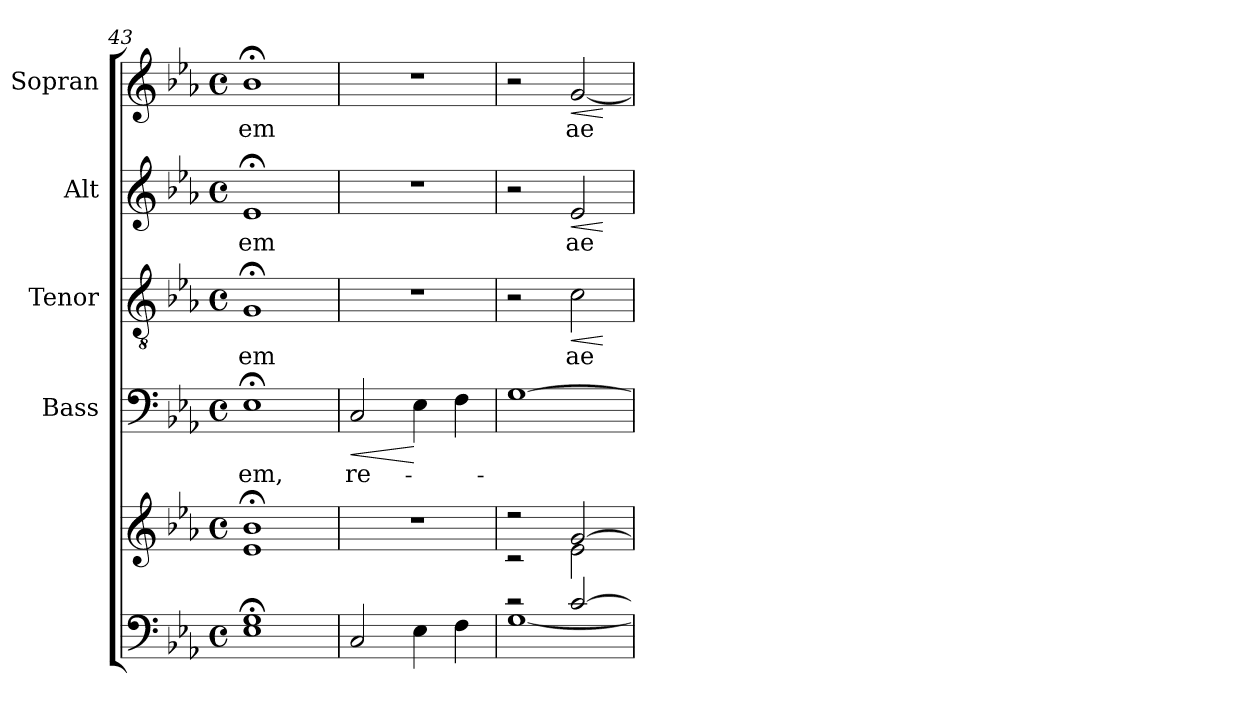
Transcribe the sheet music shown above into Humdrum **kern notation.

**kern	**kern	**kern	**text	**dynam	**kern	**text	**dynam	**kern	**text	**dynam	**kern	**text	**dynam
*part5	*part5	*part4	*part4	*part4	*part3	*part3	*part3	*part2	*part2	*part2	*part1	*part1	*part1
*staff6	*staff5	*staff4	*staff4	*staff4	*staff3	*staff3	*staff3	*staff2	*staff2	*staff2	*staff1	*staff1	*staff1
*	*	*I"Bass	*	*	*I"Tenor	*	*	*I"Alt	*	*	*I"Sopran	*	*
*	*	*I'B.	*	*	*I'T.	*	*	*I'A.	*	*	*I'S.	*	*
*clefF4	*clefG2	*clefF4	*	*	*clefGv2	*	*	*clefG2	*	*	*clefG2	*	*
*k[b-e-a-]	*k[b-e-a-]	*k[b-e-a-]	*	*	*k[b-e-a-]	*	*	*k[b-e-a-]	*	*	*k[b-e-a-]	*	*
*E-:	*E-:	*E-:	*	*	*E-:	*	*	*E-:	*	*	*E-:	*	*
*M4/4	*M4/4	*M4/4	*	*	*M4/4	*	*	*M4/4	*	*	*M4/4	*	*
*met(c)	*met(c)	*met(c)	*	*	*met(c)	*	*	*met(c)	*	*	*met(c)	*	*
=43	=43	=43	=43	=43	=43	=43	=43	=43	=43	=43	=43	=43	=43
*^	*^	*	*	*	*	*	*	*	*	*	*	*	*
!	!	!	!	!	!LO:LY:b	!	!	!LO:LY:b	!	!	!LO:LY:b	!	!	!LO:LY:b	!
1G;<	1E-	1b-;<	1e-	1E-;<	-em,	.	1G;<	-em	.	1e-;<	-em	.	1b-;<	-em	.
=44	=44	=44	=44	=44	=44	=44	=44	=44	=44	=44	=44	=44	=44	=44	=44
!	!	!	!	!	!LO:LY:b	!LO:HP:b	!	!	!	!	!	!	!	!	!
*v	*v	*	*	*	*	*	*	*	*	*	*	*	*	*	*
*	*v	*v	*	*	*	*	*	*	*	*	*	*	*	*
2C/	1r	2C/	re-	<	1r	.	.	1r	.	.	1r	.	.
4E-\	.	4E-\	.	[	.	.	.	.	.	.	.	.	.
4F\	.	4F\	.	.	.	.	.	.	.	.	.	.	.
=45	=45	=45	=45	=45	=45	=45	=45	=45	=45	=45	=45	=45	=45
*^	*^	*	*	*	*	*	*	*	*	*	*	*	*
2rc	[<1G	2r	2r	[1G	.	.	2r	.	.	2r	.	.	2r	.	.
!	!	!	!	!	!	!	!	!LO:LY:b	!LO:HP:b	!	!LO:LY:b	!LO:HP:b	!	!LO:LY:b	!LO:HP:b
[>2c/	.	[>2g/	2e-\	.	.	.	2c\	ae-	<	2e-/	ae-	<	[2g/	ae-	<
*v	*v	*	*	*	*	*	*	*	*	*	*	*	*	*	*
*	*v	*v	*	*	*	*	*	*	*	*	*	*	*	*
.	.	.	.	.	.	.	[	.	.	[	.	.	[
=	=	=	=	=	=	=	=	=	=	=	=	=	=
*-	*-	*-	*-	*-	*-	*-	*-	*-	*-	*-	*-	*-	*-
